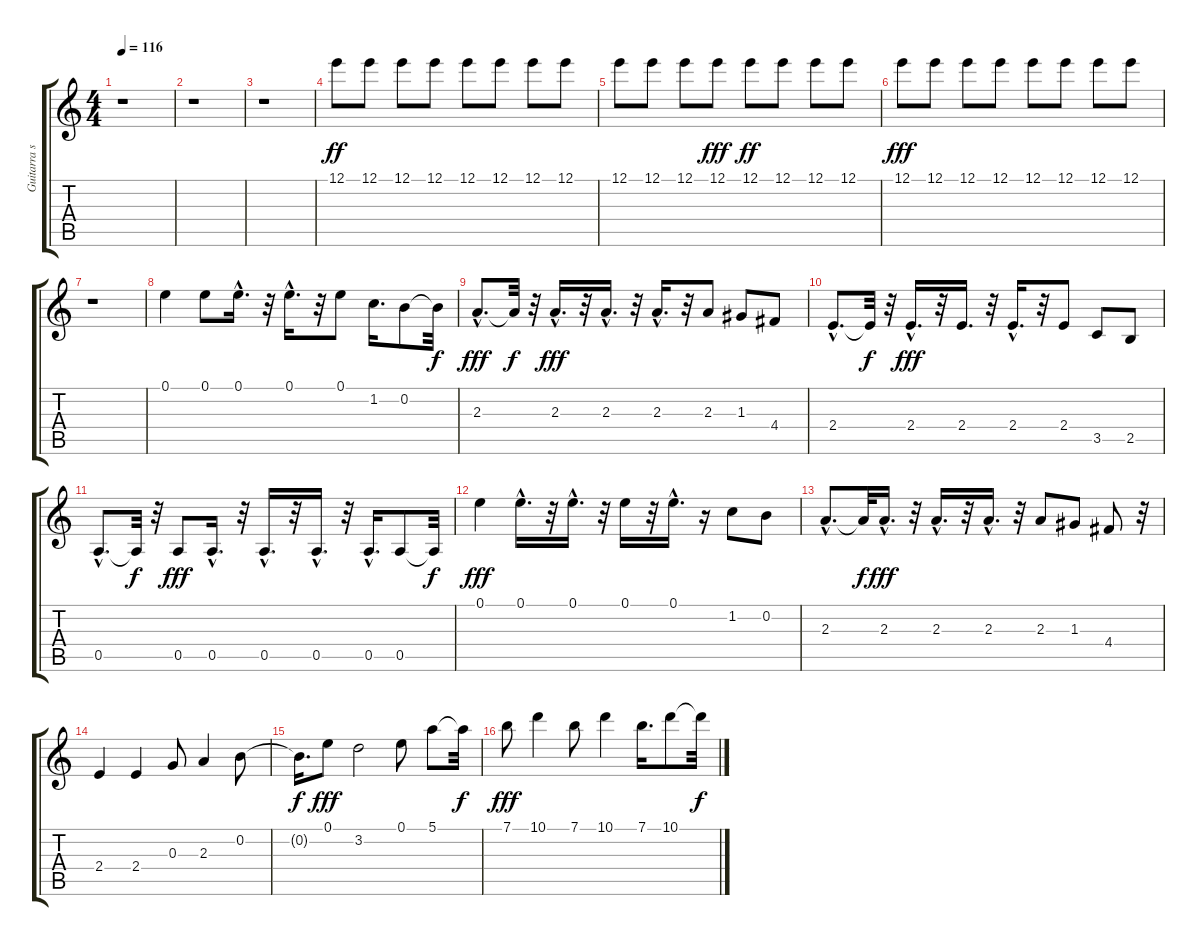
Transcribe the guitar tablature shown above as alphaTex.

\track ("Guitarra solo" "Guitarra s") {instrument overdrivenguitar}
\staff {score tabs}
\tuning (E4 B3 G3 D3 A2 E2) {hide}
\ts (4 4)
\tempo 116
\clef g2
\ks c
r.1{dy ff} |
r.1 |
r.1 |
12.1.8 12.1.8 12.1.8 12.1.8 12.1.8 12.1.8 12.1.8 12.1.8 |
12.1.8 12.1.8 12.1.8 12.1.8{dy fff} 12.1.8{dy ff} 12.1.8 12.1.8 12.1.8 |
12.1.8{dy fff} 12.1.8 12.1.8 12.1.8 12.1.8 12.1.8 12.1.8 12.1.8 |
r.1 |
0.1.4 0.1.8 0.1{hac}.16{d} r.32 0.1{hac}.16{d} r.32 0.1.8 1.2.16{d} 0.2.8 0.2{t}.32{dy f} |
2.3{hac}.8{d dy fff} 2.3{t}.32{dy f} r.32 2.3{hac}.16{d dy fff} r.32 2.3{hac}.16{d} r.32 2.3{hac}.16{d} r.32 2.3.8 1.3.8 4.4.8 |
2.4{hac}.8{d} 2.4{t}.32{dy f} r.32 2.4{hac}.16{d dy fff} r.32 2.4.16{d} r.32 2.4{hac}.16{d} r.32 2.4.8 3.5.8 2.5.8 |
0.5{hac}.8{d} 0.5{t}.32{dy f} r.32 0.5.8{dy fff} 0.5{hac}.16{d} r.32 0.5{hac}.16{d} r.32 0.5{hac}.16{d} r.32 0.5{hac}.16{d} 0.5.8 0.5{t}.32{dy f} |
0.1.4{dy fff} 0.1{hac}.16{d} r.32 0.1{hac}.16{d} r.32 0.1.16 r.32 0.1{hac}.16{d} r.16 1.2.8 0.2.8 |
2.3{hac}.8{d} 2.3{t}.32{dy f} 2.3{hac}.16{d dy fff} r.32 2.3{hac}.16{d} r.32 2.3{hac}.16{d} r.32 2.3.8 1.3.8 4.4.8 r.32 |
2.4.4 2.4.4 0.3.8 2.3.4 0.2.8 |
0.2{t}.16{d dy f} 0.1.8{dy fff} 3.2.2 0.1.8 5.1.8 5.1{t}.32{dy f} |
7.1.8{dy fff} 10.1.4 7.1.8 10.1.4 7.1.16{d} 10.1.8 10.1{t}.32{dy f}
